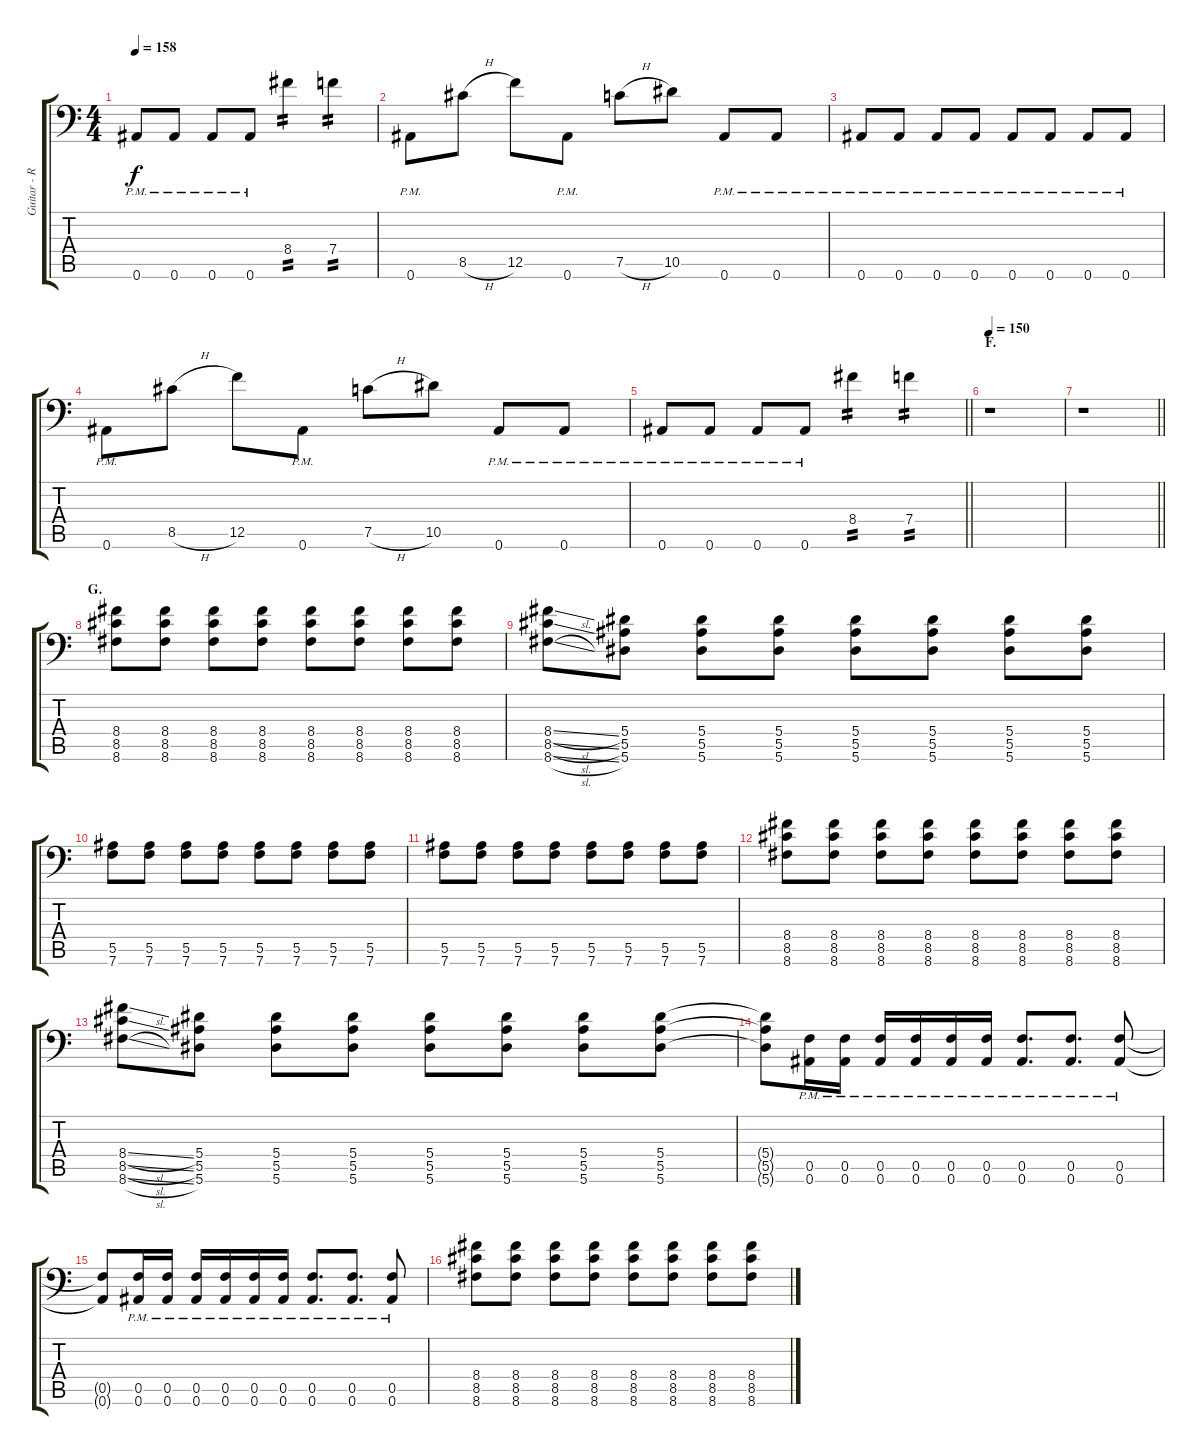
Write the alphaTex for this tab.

\track ("Guitar - Right" "Guitar - R") {instrument distortionguitar}
\staff {score tabs}
\tuning (C4 G3 Eb3 Bb2 F2 Bb1) {hide}
\ts (4 4)
\tempo 158
\clef f4
\ks c
0.6{pm}.8{dy f} 0.6{pm}.8 0.6{pm}.8 0.6{pm}.8 8.4.4{tp 2} 7.4.4{tp 2} |
0.6{pm}.8 8.5{h}.8 12.5.8 0.6{pm}.8 7.5{h}.8 10.5.8 0.6{pm}.8 0.6{pm}.8 |
0.6{pm}.8 0.6{pm}.8 0.6{pm}.8 0.6{pm}.8 0.6{pm}.8 0.6{pm}.8 0.6{pm}.8 0.6{pm}.8 |
0.6{pm}.8 8.5{h}.8 12.5.8 0.6{pm}.8 7.5{h}.8 10.5.8 0.6{pm}.8 0.6{pm}.8 |
\barLineRight lightlight
0.6{pm}.8 0.6{pm}.8 0.6{pm}.8 0.6{pm}.8 8.4.4{tp 2} 7.4.4{tp 2} |
\section ("" "F.")
\tempo 150
r.1 |
\barLineRight lightlight
r.1 |
\section ("" "G.")
(8.4 8.5 8.6).8 (8.4 8.5 8.6).8 (8.4 8.5 8.6).8 (8.4 8.5 8.6).8 (8.4 8.5 8.6).8 (8.4 8.5 8.6).8 (8.4 8.5 8.6).8 (8.4 8.5 8.6).8 |
(8.4{sl} 8.5{sl} 8.6{sl}).8 (5.4 5.5 5.6).8 (5.4 5.5 5.6).8 (5.4 5.5 5.6).8 (5.4 5.5 5.6).8 (5.4 5.5 5.6).8 (5.4 5.5 5.6).8 (5.4 5.5 5.6).8 |
(5.5 7.6).8 (5.5 7.6).8 (5.5 7.6).8 (5.5 7.6).8 (5.5 7.6).8 (5.5 7.6).8 (5.5 7.6).8 (5.5 7.6).8 |
(5.5 7.6).8 (5.5 7.6).8 (5.5 7.6).8 (5.5 7.6).8 (5.5 7.6).8 (5.5 7.6).8 (5.5 7.6).8 (5.5 7.6).8 |
(8.4 8.5 8.6).8 (8.4 8.5 8.6).8 (8.4 8.5 8.6).8 (8.4 8.5 8.6).8 (8.4 8.5 8.6).8 (8.4 8.5 8.6).8 (8.4 8.5 8.6).8 (8.4 8.5 8.6).8 |
(8.4{sl} 8.5{sl} 8.6{sl}).8 (5.4 5.5 5.6).8 (5.4 5.5 5.6).8 (5.4 5.5 5.6).8 (5.4 5.5 5.6).8 (5.4 5.5 5.6).8 (5.4 5.5 5.6).8 (5.4 5.5 5.6).8 |
(5.4{t} 5.5{t} 5.6{t}).8 (0.5{pm} 0.6{pm}).16 (0.5{pm} 0.6{pm}).16 (0.5{pm} 0.6{pm}).16 (0.5{pm} 0.6{pm}).16 (0.5{pm} 0.6{pm}).16 (0.5{pm} 0.6{pm}).16 (0.5{pm} 0.6{pm}).8{d} (0.5{pm} 0.6{pm}).8{d} (0.5{pm} 0.6{pm}).8 |
(0.5{t} 0.6{t}).8 (0.5{pm} 0.6{pm}).16 (0.5{pm} 0.6{pm}).16 (0.5{pm} 0.6{pm}).16 (0.5{pm} 0.6{pm}).16 (0.5{pm} 0.6{pm}).16 (0.5{pm} 0.6{pm}).16 (0.5{pm} 0.6{pm}).8{d} (0.5{pm} 0.6{pm}).8{d} (0.5{pm} 0.6{pm}).8 |
(8.4 8.5 8.6).8 (8.4 8.5 8.6).8 (8.4 8.5 8.6).8 (8.4 8.5 8.6).8 (8.4 8.5 8.6).8 (8.4 8.5 8.6).8 (8.4 8.5 8.6).8 (8.4 8.5 8.6).8
